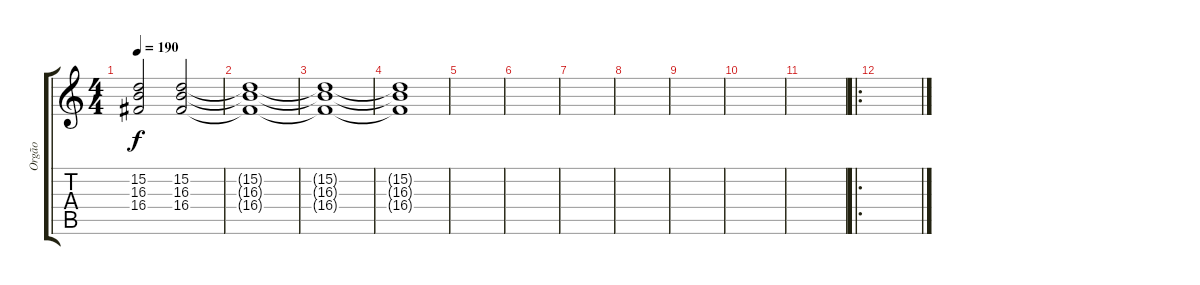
\track ("Orgão" "Orgão") {instrument synthstrings1}
\staff {score tabs}
\tuning (E4 B3 G3 D3 A2 E2) {hide}
\ts (4 4)
\tempo 190
\clef g2
\ks c
(15.2 16.3 16.4).2{dy f volume 16 instrument synthstrings1} (15.2 16.3 16.4).2 |
(15.2{t} 16.3{t} 16.4{t}).1 |
(15.2{t} 16.3{t} 16.4{t}).1 |
(15.2{t} 16.3{t} 16.4{t}).1 |
|
|
|
|
|
|
|
\ro
